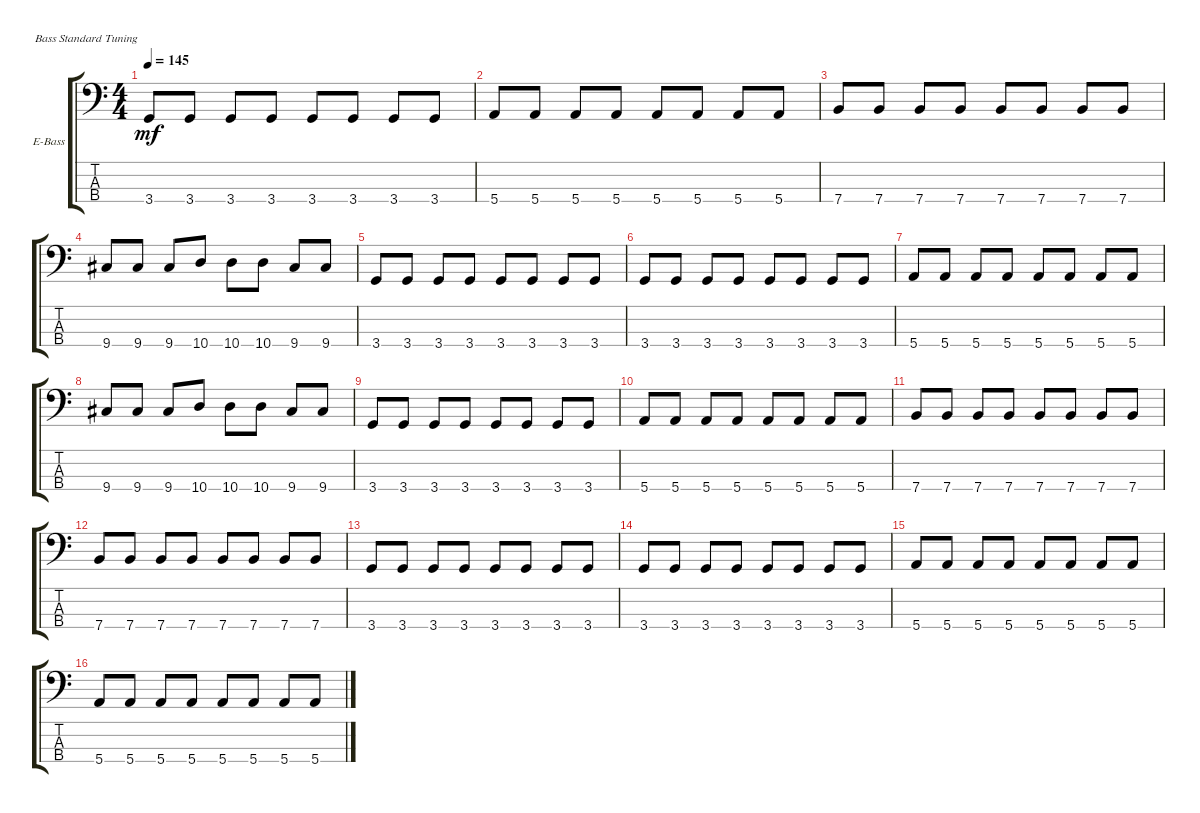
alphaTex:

\defaultSystemsLayout 4
\bracketExtendMode groupsimilarinstruments
\firstSystemTrackNameOrientation horizontal
\otherSystemsTrackNameOrientation horizontal
\track ("Electric Bass" "E-Bass") {instrument electricbassfinger}
\staff {score tabs}
\tuning (G2 D2 A1 E1)
\ts (4 4)
\tempo 145
\clef f4
\ks c
3.4.8{dy mf} 3.4.8 3.4.8 3.4.8 3.4.8 3.4.8 3.4.8 3.4.8 |
5.4.8 5.4.8 5.4.8 5.4.8 5.4.8 5.4.8 5.4.8 5.4.8 |
7.4.8 7.4.8 7.4.8 7.4.8 7.4.8 7.4.8 7.4.8 7.4.8 |
9.4.8 9.4.8 9.4.8 10.4.8 10.4.8 10.4.8 9.4.8 9.4.8 |
3.4.8 3.4.8 3.4.8 3.4.8 3.4.8 3.4.8 3.4.8 3.4.8 |
3.4.8 3.4.8 3.4.8 3.4.8 3.4.8 3.4.8 3.4.8 3.4.8 |
5.4.8 5.4.8 5.4.8 5.4.8 5.4.8 5.4.8 5.4.8 5.4.8 |
9.4.8 9.4.8 9.4.8 10.4.8 10.4.8 10.4.8 9.4.8 9.4.8 |
3.4.8 3.4.8 3.4.8 3.4.8 3.4.8 3.4.8 3.4.8 3.4.8 |
5.4.8 5.4.8 5.4.8 5.4.8 5.4.8 5.4.8 5.4.8 5.4.8 |
7.4.8 7.4.8 7.4.8 7.4.8 7.4.8 7.4.8 7.4.8 7.4.8 |
7.4.8 7.4.8 7.4.8 7.4.8 7.4.8 7.4.8 7.4.8 7.4.8 |
3.4.8 3.4.8 3.4.8 3.4.8 3.4.8 3.4.8 3.4.8 3.4.8 |
3.4.8 3.4.8 3.4.8 3.4.8 3.4.8 3.4.8 3.4.8 3.4.8 |
5.4.8 5.4.8 5.4.8 5.4.8 5.4.8 5.4.8 5.4.8 5.4.8 |
5.4.8 5.4.8 5.4.8 5.4.8 5.4.8 5.4.8 5.4.8 5.4.8
